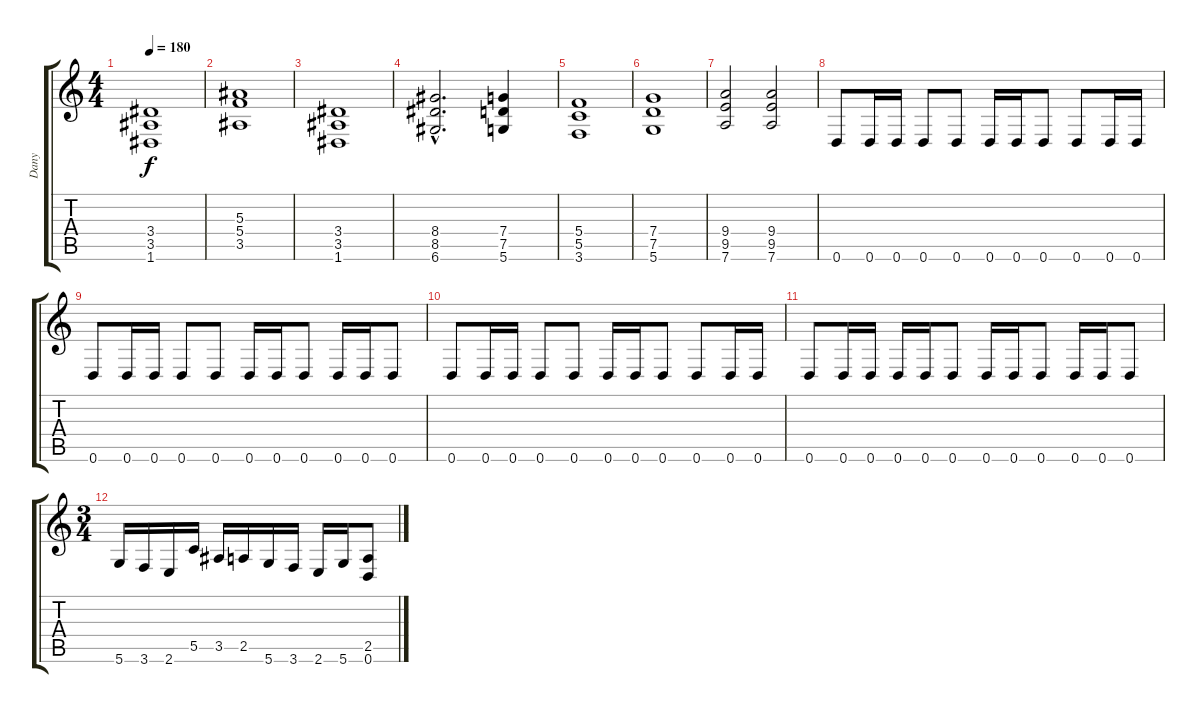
\track ("Dany" "Dany") {instrument distortionguitar}
\staff {score tabs}
\tuning (D4 A3 F3 C3 G2 D2) {hide}
\ts (4 4)
\tempo 180
\clef g2
\ks c
(3.4{t} 3.5{t} 1.6{t}).1{dy f} |
(5.3 5.4 3.5).1 |
(3.4 3.5 1.6).1 |
(8.4{hac} 8.5{hac} 6.6{hac}).2{d} (7.4 7.5 5.6).4 |
(5.4 5.5 3.6).1 |
(7.4 7.5 5.6).1 |
(9.4 9.5 7.6).2 (9.4 9.5 7.6).2 |
0.6.8 0.6.16 0.6.16 0.6.8 0.6.8 0.6.16 0.6.16 0.6.8 0.6.8 0.6.16 0.6.16 |
0.6.8 0.6.16 0.6.16 0.6.8 0.6.8 0.6.16 0.6.16 0.6.8 0.6.16 0.6.16 0.6.8 |
0.6.8 0.6.16 0.6.16 0.6.8 0.6.8 0.6.16 0.6.16 0.6.8 0.6.8 0.6.16 0.6.16 |
0.6.8 0.6.16 0.6.16 0.6.16 0.6.16 0.6.8 0.6.16 0.6.16 0.6.8 0.6.16 0.6.16 0.6.8 |
\ts (3 4)
5.6.16 3.6.16 2.6.16 5.5.16 3.5.16 2.5.16 5.6.16 3.6.16 2.6.16 5.6.16 (2.5 0.6).8
